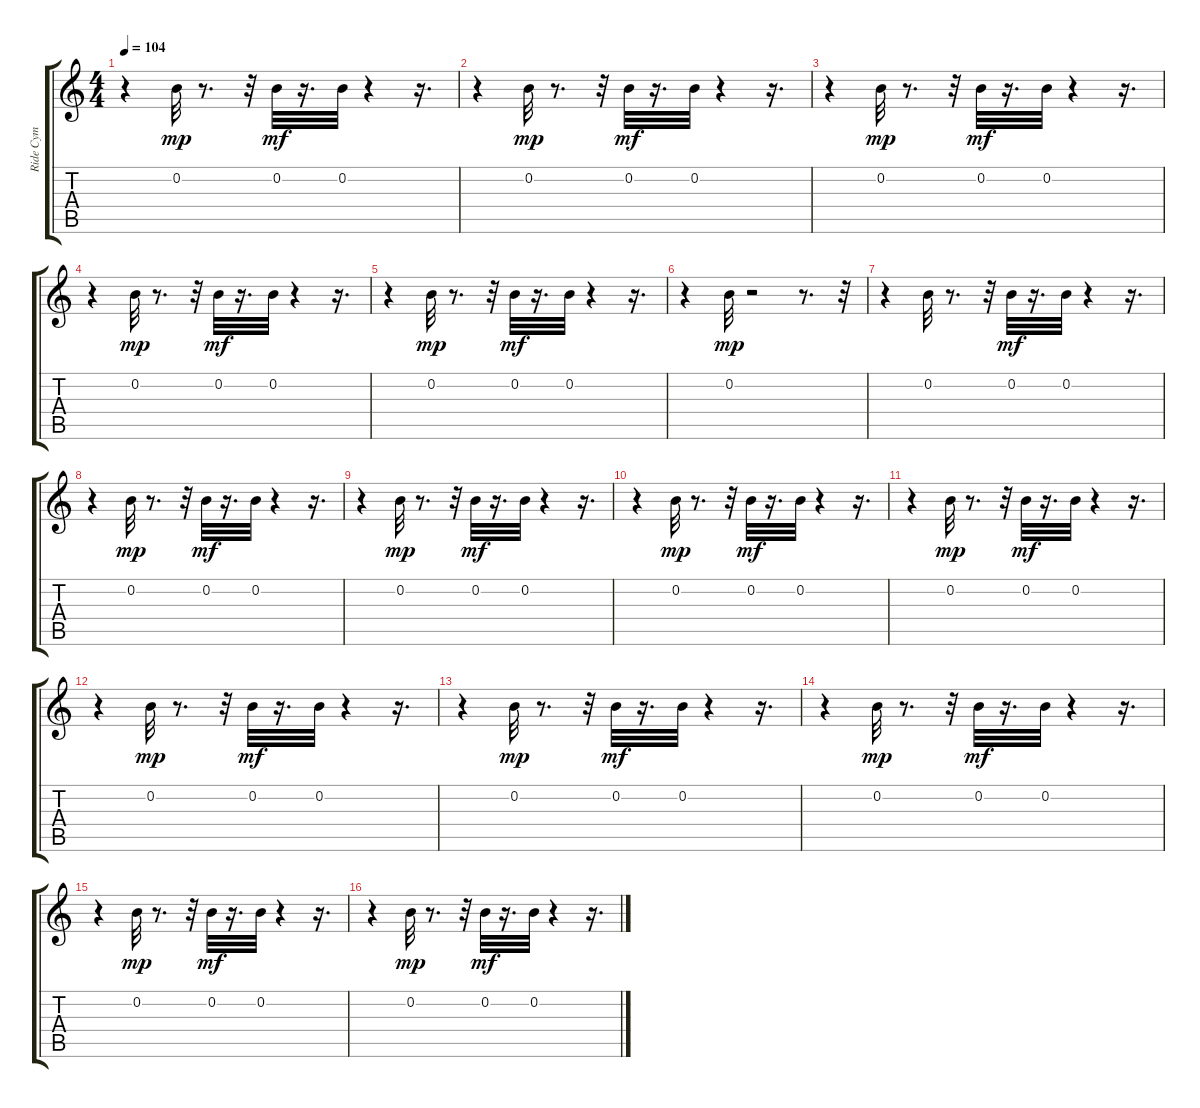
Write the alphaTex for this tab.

\track ("  Ride Cymbal2" "  Ride Cym") {instrument acousticguitarsteel}
\staff {score tabs}
\tuning (E4 B3 G3 D3 A2 E2) {hide}
\ts (4 4)
\tempo 104
\clef g2
\ks c
r.4{dy mf} 0.2.32{dy mp} r.8{d} r.32 0.2.32{dy mf} r.16{d} 0.2.32 r.4 r.16{d} |
r.4 0.2.32{dy mp} r.8{d} r.32 0.2.32{dy mf} r.16{d} 0.2.32 r.4 r.16{d} |
r.4 0.2.32{dy mp} r.8{d} r.32 0.2.32{dy mf} r.16{d} 0.2.32 r.4 r.16{d} |
r.4 0.2.32{dy mp} r.8{d} r.32 0.2.32{dy mf} r.16{d} 0.2.32 r.4 r.16{d} |
r.4 0.2.32{dy mp} r.8{d} r.32 0.2.32{dy mf} r.16{d} 0.2.32 r.4 r.16{d} |
r.4 0.2.32{dy mp} r.2 r.8{d} r.32 |
r.4 0.2.32 r.8{d} r.32 0.2.32{dy mf} r.16{d} 0.2.32 r.4 r.16{d} |
r.4 0.2.32{dy mp} r.8{d} r.32 0.2.32{dy mf} r.16{d} 0.2.32 r.4 r.16{d} |
r.4 0.2.32{dy mp} r.8{d} r.32 0.2.32{dy mf} r.16{d} 0.2.32 r.4 r.16{d} |
r.4 0.2.32{dy mp} r.8{d} r.32 0.2.32{dy mf} r.16{d} 0.2.32 r.4 r.16{d} |
r.4 0.2.32{dy mp} r.8{d} r.32 0.2.32{dy mf} r.16{d} 0.2.32 r.4 r.16{d} |
r.4 0.2.32{dy mp} r.8{d} r.32 0.2.32{dy mf} r.16{d} 0.2.32 r.4 r.16{d} |
r.4 0.2.32{dy mp} r.8{d} r.32 0.2.32{dy mf} r.16{d} 0.2.32 r.4 r.16{d} |
r.4 0.2.32{dy mp} r.8{d} r.32 0.2.32{dy mf} r.16{d} 0.2.32 r.4 r.16{d} |
r.4 0.2.32{dy mp} r.8{d} r.32 0.2.32{dy mf} r.16{d} 0.2.32 r.4 r.16{d} |
r.4 0.2.32{dy mp} r.8{d} r.32 0.2.32{dy mf} r.16{d} 0.2.32 r.4 r.16{d}
